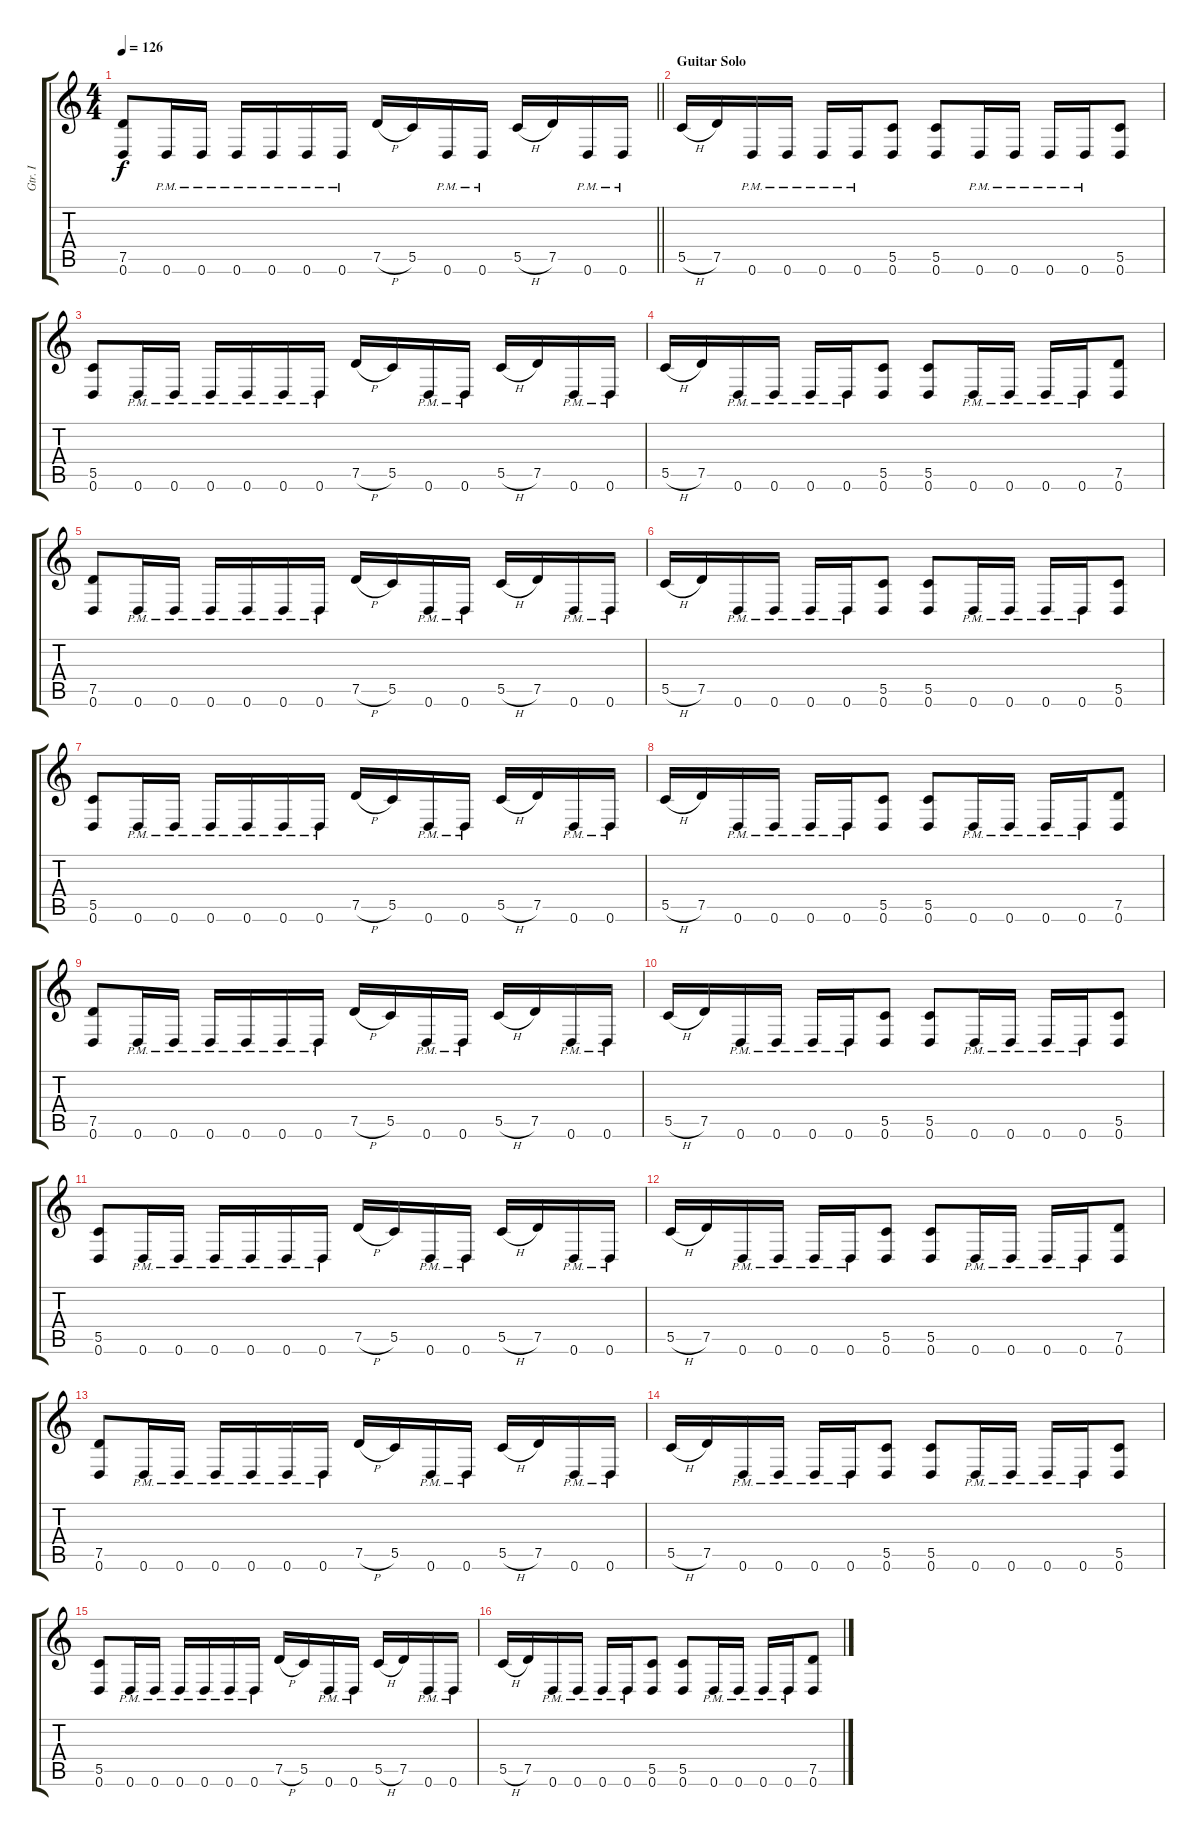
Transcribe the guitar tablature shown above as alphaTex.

\track ("Gtr. I" "Gtr. I") {instrument overdrivenguitar}
\staff {score tabs}
\tuning (D4 A3 F3 C3 G2 D2) {hide}
\ts (4 4)
\tempo 126
\clef g2
\barLineRight lightlight
\ks c
(7.5 0.6).8{dy f} 0.6{pm}.16 0.6{pm}.16 0.6{pm}.16 0.6{pm}.16 0.6{pm}.16 0.6{pm}.16 7.5{h}.16 5.5.16 0.6{pm}.16 0.6{pm}.16 5.5{h}.16 7.5.16 0.6{pm}.16 0.6{pm}.16 |
\section ("" "Guitar Solo")
5.5{h}.16{volume 10} 7.5.16 0.6{pm}.16 0.6{pm}.16 0.6{pm}.16 0.6{pm}.16 (5.5 0.6).8 (5.5 0.6).8 0.6{pm}.16 0.6{pm}.16 0.6{pm}.16 0.6{pm}.16 (5.5 0.6).8 |
(5.5 0.6).8 0.6{pm}.16 0.6{pm}.16 0.6{pm}.16 0.6{pm}.16 0.6{pm}.16 0.6{pm}.16 7.5{h}.16 5.5.16 0.6{pm}.16 0.6{pm}.16 5.5{h}.16 7.5.16 0.6{pm}.16 0.6{pm}.16 |
5.5{h}.16 7.5.16 0.6{pm}.16 0.6{pm}.16 0.6{pm}.16 0.6{pm}.16 (5.5 0.6).8 (5.5 0.6).8 0.6{pm}.16 0.6{pm}.16 0.6{pm}.16 0.6{pm}.16 (7.5 0.6).8 |
(7.5 0.6).8 0.6{pm}.16 0.6{pm}.16 0.6{pm}.16 0.6{pm}.16 0.6{pm}.16 0.6{pm}.16 7.5{h}.16 5.5.16 0.6{pm}.16 0.6{pm}.16 5.5{h}.16 7.5.16 0.6{pm}.16 0.6{pm}.16 |
5.5{h}.16 7.5.16 0.6{pm}.16 0.6{pm}.16 0.6{pm}.16 0.6{pm}.16 (5.5 0.6).8 (5.5 0.6).8 0.6{pm}.16 0.6{pm}.16 0.6{pm}.16 0.6{pm}.16 (5.5 0.6).8 |
(5.5 0.6).8 0.6{pm}.16 0.6{pm}.16 0.6{pm}.16 0.6{pm}.16 0.6{pm}.16 0.6{pm}.16 7.5{h}.16 5.5.16 0.6{pm}.16 0.6{pm}.16 5.5{h}.16 7.5.16 0.6{pm}.16 0.6{pm}.16 |
5.5{h}.16 7.5.16 0.6{pm}.16 0.6{pm}.16 0.6{pm}.16 0.6{pm}.16 (5.5 0.6).8 (5.5 0.6).8 0.6{pm}.16 0.6{pm}.16 0.6{pm}.16 0.6{pm}.16 (7.5 0.6).8 |
(7.5 0.6).8 0.6{pm}.16 0.6{pm}.16 0.6{pm}.16 0.6{pm}.16 0.6{pm}.16 0.6{pm}.16 7.5{h}.16 5.5.16 0.6{pm}.16 0.6{pm}.16 5.5{h}.16 7.5.16 0.6{pm}.16 0.6{pm}.16 |
5.5{h}.16 7.5.16 0.6{pm}.16 0.6{pm}.16 0.6{pm}.16 0.6{pm}.16 (5.5 0.6).8 (5.5 0.6).8 0.6{pm}.16 0.6{pm}.16 0.6{pm}.16 0.6{pm}.16 (5.5 0.6).8 |
(5.5 0.6).8 0.6{pm}.16 0.6{pm}.16 0.6{pm}.16 0.6{pm}.16 0.6{pm}.16 0.6{pm}.16 7.5{h}.16 5.5.16 0.6{pm}.16 0.6{pm}.16 5.5{h}.16 7.5.16 0.6{pm}.16 0.6{pm}.16 |
5.5{h}.16 7.5.16 0.6{pm}.16 0.6{pm}.16 0.6{pm}.16 0.6{pm}.16 (5.5 0.6).8 (5.5 0.6).8 0.6{pm}.16 0.6{pm}.16 0.6{pm}.16 0.6{pm}.16 (7.5 0.6).8 |
(7.5 0.6).8 0.6{pm}.16 0.6{pm}.16 0.6{pm}.16 0.6{pm}.16 0.6{pm}.16 0.6{pm}.16 7.5{h}.16 5.5.16 0.6{pm}.16 0.6{pm}.16 5.5{h}.16 7.5.16 0.6{pm}.16 0.6{pm}.16 |
5.5{h}.16 7.5.16 0.6{pm}.16 0.6{pm}.16 0.6{pm}.16 0.6{pm}.16 (5.5 0.6).8 (5.5 0.6).8 0.6{pm}.16 0.6{pm}.16 0.6{pm}.16 0.6{pm}.16 (5.5 0.6).8 |
(5.5 0.6).8 0.6{pm}.16 0.6{pm}.16 0.6{pm}.16 0.6{pm}.16 0.6{pm}.16 0.6{pm}.16 7.5{h}.16 5.5.16 0.6{pm}.16 0.6{pm}.16 5.5{h}.16 7.5.16 0.6{pm}.16 0.6{pm}.16 |
5.5{h}.16 7.5.16 0.6{pm}.16 0.6{pm}.16 0.6{pm}.16 0.6{pm}.16 (5.5 0.6).8 (5.5 0.6).8 0.6{pm}.16 0.6{pm}.16 0.6{pm}.16 0.6{pm}.16 (7.5 0.6).8
